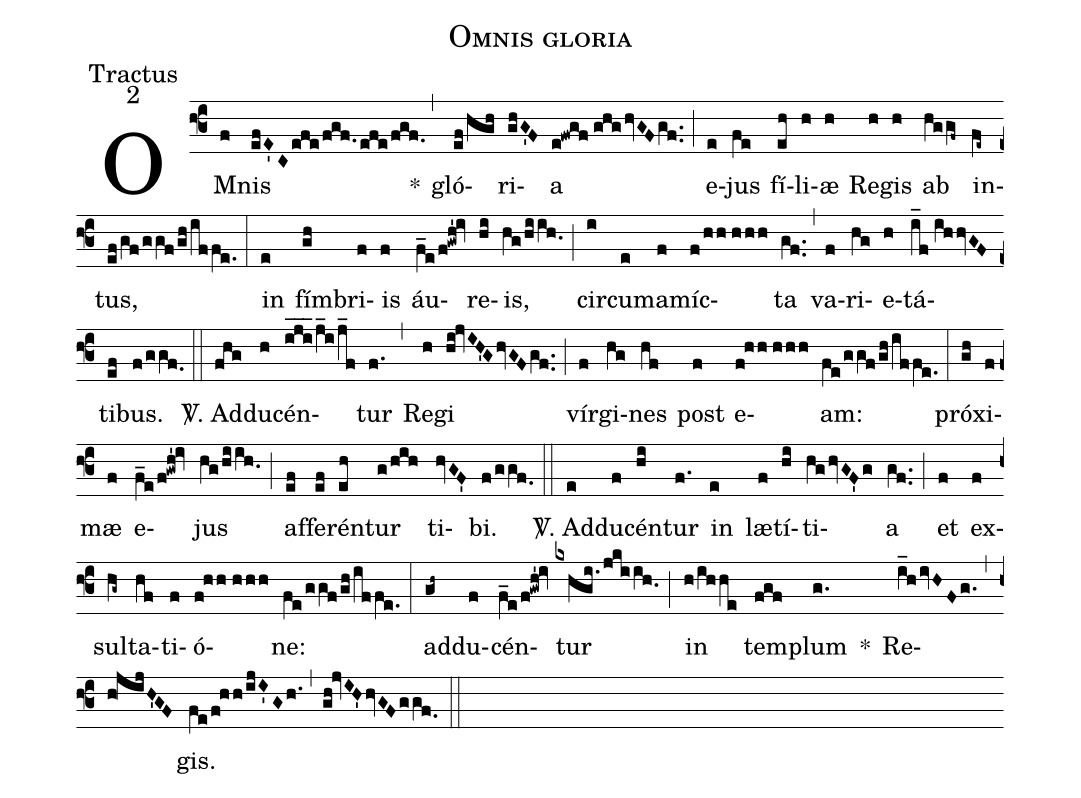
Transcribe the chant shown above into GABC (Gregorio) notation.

name: Omnis gloria;
office-part: Tractus;
mode: 2;
%%
(f3) OM(f)nis(efE'Cefe/fgf./efe/fgf.) *(,)
gló(ef/hgh)ri(ghG'F)a(e!fwgf//ghghvGFgf..) (;) e(e)jus(fe) fí(eh)li(h)æ(h) Re(h)gis(h) ab(hggf~) in(fe~)tus,(ef/gf/ggf/gh/iffe.) (:)
in(e) fím(gh)bri(f)is(f) áu(f_e/f!gwh'!iv)re(hi)is,(hg/hiih.0) (;) cir(i)cum(e)a(f)míc(f/hh//hhh)ta(gf..) (,) va(f)ri(hg)e(h)tá(i_f//ihhvGF)ti(ef)bus.(f/ggf.0) (::)
<sp>V/</sp>. Ad(fhg)du(h)cén(i_j_i_2/j_i/j_f)tur(f.) (,) Re(h)gi(hi!jvIH'GhvGFgf..) (;) vír(f)gi(hg)nes(hf) post(f) e(f!hh//hhh)am:(fe/ggf/gh/iffe.) (:)
pró(gh)xi(f)mæ(f) e(f_e/f!gwh'!iv)jus(hg/hiih.0) (;) af(ef)fe(ef)rén(eh)tur(g/hih) ti(hvGF')bi.(f/ggf.0) (::)
<sp>V/</sp>. Ad(e)du(f)cén(hi)tur(f.) in(e) læ(f)tí(hi)ti(hghvGF'g)a(gf..) (;) et(f) ex(f)sul(hg~)ta(hf)ti(f)ó(f!hh//hhh)ne:(fe/ggf/gh/iffe.) (:)
ad(gh~)du(f)cén(f_e/f!gwh'!iv)tur(kxhgi.jkiih.0) (;) in(h/ihhe) tem(fgf)plum(g.) *() Re(i_hivHFg.)(,)(h!jijH'GF)gis.(fe/f!hh/ijI'Gh.) (,) (gh!jvIH'hvGFggf.0) (::)
